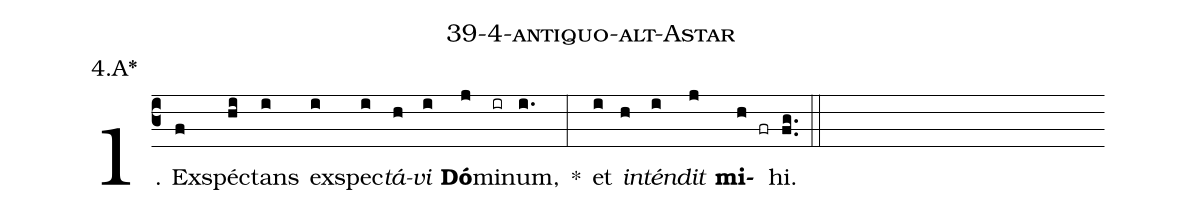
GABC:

name: 39-4-antiquo-alt-Astar;
annotation: 4.A*;
%%
(c3)1. Ex(f)spéc(hi)tans(i) ex(i)spec(i)<i>tá</i>(h)<i>vi</i>(i) <b>Dó</b>(j)mi(ir)num,(i.) *(:) et(i) <i>in</i>(h)<i>tén</i>(i)<i>dit</i>(j) <b>mi</b>(h fr)hi.(fg..) (::)
